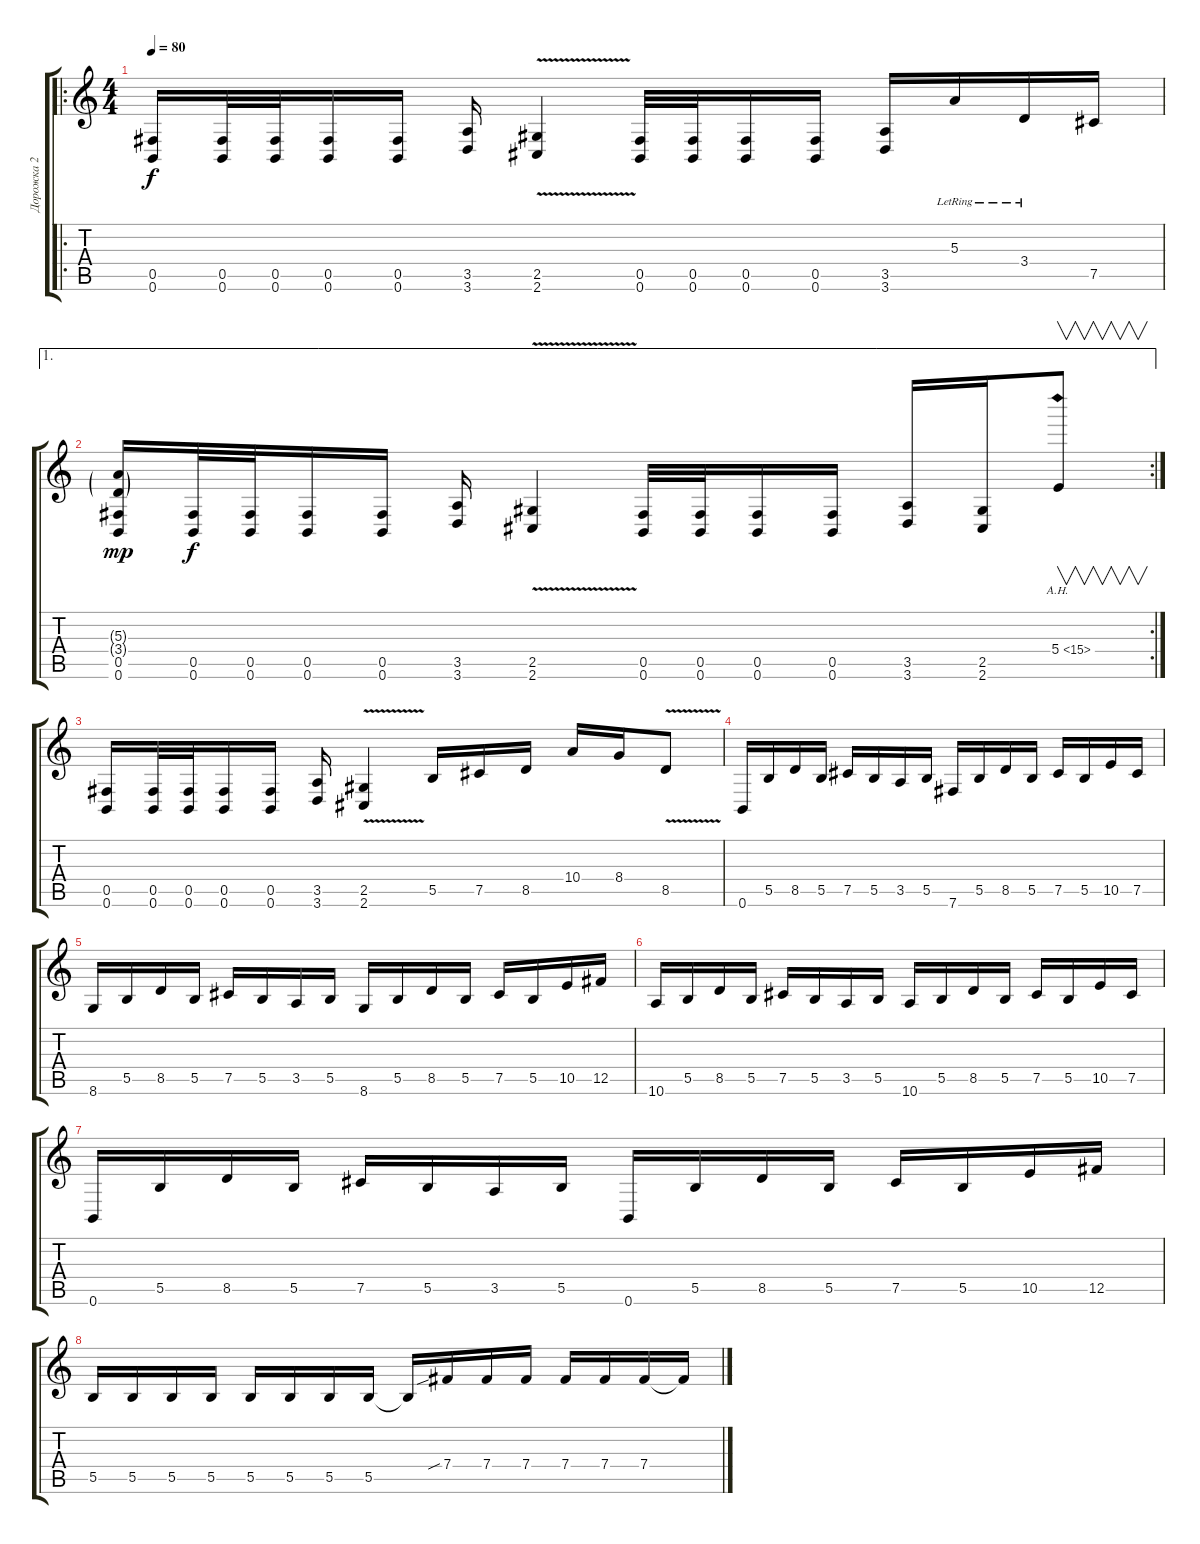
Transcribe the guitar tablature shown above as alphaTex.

\track ("Дорожка 2" "Дорожка 2") {instrument acousticguitarnylon}
\staff {score tabs}
\tuning (Db4 Ab3 E3 B2 Gb2 B1) {hide}
\ro
\ts (4 4)
\tempo 80
\clef g2
\ks c
(0.5 0.6).16{dy f} (0.5 0.6).32 (0.5 0.6).32 (0.5 0.6).16 (0.5 0.6).16 (3.5 3.6).16 (2.5{v} 2.6{v}).4 (0.5 0.6).32 (0.5 0.6).32 (0.5 0.6).16 (0.5 0.6).16 (3.5 3.6).16 5.3{lr}.16 3.4{lr}.16 7.5.16 |
\ae 1
\rc 2
(5.3{g} 3.4{g} 0.5 0.6).16{dy mp} (0.5 0.6).32{dy f} (0.5 0.6).32 (0.5 0.6).16 (0.5 0.6).16 (3.5 3.6).16 (2.5{v} 2.6{v}).4 (0.5 0.6).32 (0.5 0.6).32 (0.5 0.6).16 (0.5 0.6).16 (3.5 3.6).16 (2.5 2.6).16 5.4{ah 10}.8{v} |
(0.5 0.6).16 (0.5 0.6).32 (0.5 0.6).32 (0.5 0.6).16 (0.5 0.6).16 (3.5 3.6).16 (2.5{v} 2.6{v}).4 5.5.16 7.5.16 8.5.16 10.4.16 8.4.16 8.5{v}.8 |
0.6.16 5.5.16 8.5.16 5.5.16 7.5.16 5.5.16 3.5.16 5.5.16 7.6.16 5.5.16 8.5.16 5.5.16 7.5.16 5.5.16 10.5.16 7.5.16 |
8.6.16 5.5.16 8.5.16 5.5.16 7.5.16 5.5.16 3.5.16 5.5.16 8.6.16 5.5.16 8.5.16 5.5.16 7.5.16 5.5.16 10.5.16 12.5.16 |
10.6.16 5.5.16 8.5.16 5.5.16 7.5.16 5.5.16 3.5.16 5.5.16 10.6.16 5.5.16 8.5.16 5.5.16 7.5.16 5.5.16 10.5.16 7.5.16 |
0.6.16 5.5.16 8.5.16 5.5.16 7.5.16 5.5.16 3.5.16 5.5.16 0.6.16 5.5.16 8.5.16 5.5.16 7.5.16 5.5.16 10.5.16 12.5.16 |
5.5.16 5.5.16 5.5.16 5.5.16 5.5.16 5.5.16 5.5.16 5.5.16 5.5{t}.16 7.4{sib}.16 7.4.16 7.4.16 7.4.16 7.4.16 7.4.16 7.4{t}.16
